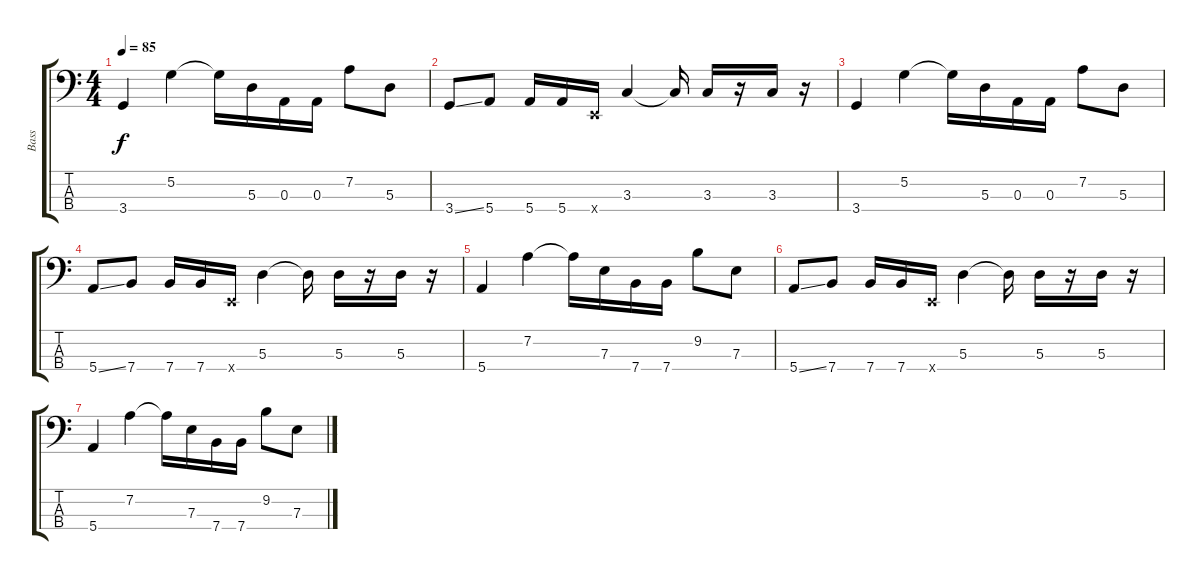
\track ("Bass" "Bass") {instrument electricbassfinger}
\staff {score tabs}
\tuning (G2 D2 A1 E1) {hide}
\ts (4 4)
\tempo 85
\clef f4
\ks c
3.4.4{dy f} 5.2.4 5.2{t}.16 5.3.16 0.3.16 0.3.16 7.2.8 5.3.8 |
3.4{ss}.8 5.4.8 5.4.16 5.4.16 0.4{x}.16 3.3.4 3.3{t}.16 3.3.16 r.16 3.3.16 r.16 |
3.4.4 5.2.4 5.2{t}.16 5.3.16 0.3.16 0.3.16 7.2.8 5.3.8 |
5.4{ss}.8 7.4.8 7.4.16 7.4.16 0.4{x}.16 5.3.4 5.3{t}.16 5.3.16 r.16 5.3.16 r.16 |
5.4.4 7.2.4 7.2{t}.16 7.3.16 7.4.16 7.4.16 9.2.8 7.3.8 |
5.4{ss}.8 7.4.8 7.4.16 7.4.16 0.4{x}.16 5.3.4 5.3{t}.16 5.3.16 r.16 5.3.16 r.16 |
5.4.4 7.2.4 7.2{t}.16 7.3.16 7.4.16 7.4.16 9.2.8 7.3.8
